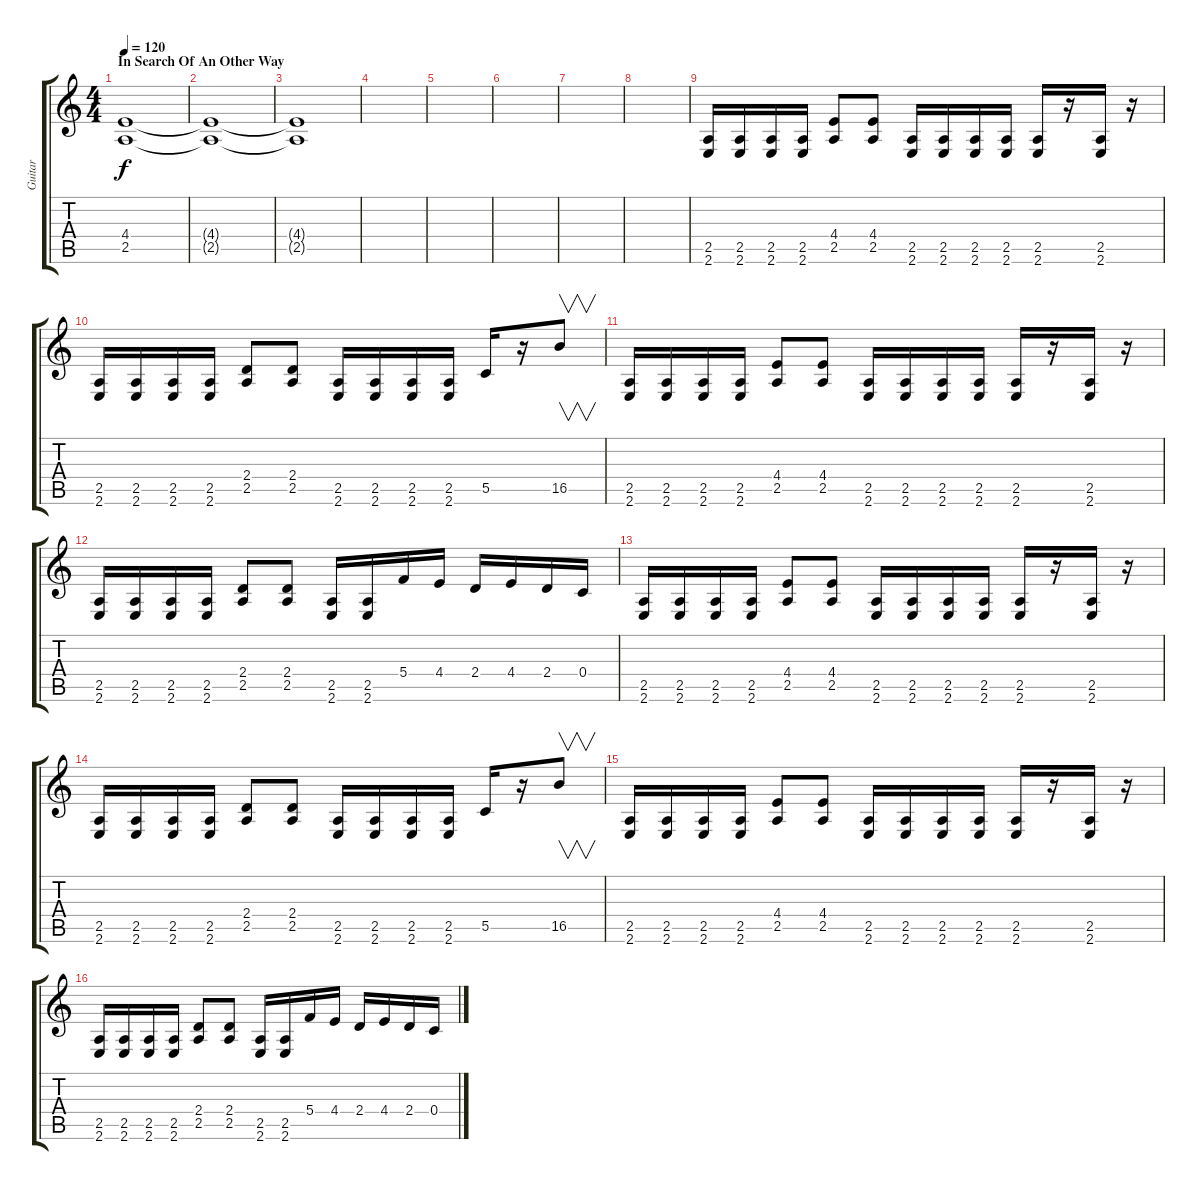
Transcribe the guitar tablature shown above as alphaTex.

\track ("Guitar" "Guitar") {instrument overdrivenguitar}
\staff {score tabs}
\tuning (D4 A3 F3 C3 G2 D2) {hide}
\ts (4 4)
\section ("" "In Search Of An Other Way")
\tempo 120
\clef g2
\ks c
(4.4 2.5).1{dy f volume 13 balance 7 instrument overdrivenguitar} |
(4.4{t} 2.5{t}).1 |
(4.4{t} 2.5{t}).1 |
|
|
|
|
|
(2.5 2.6).16 (2.5 2.6).16 (2.5 2.6).16 (2.5 2.6).16 (4.4 2.5).8 (4.4 2.5).8 (2.5 2.6).16 (2.5 2.6).16 (2.5 2.6).16 (2.5 2.6).16 (2.5 2.6).16 r.16 (2.5 2.6).16 r.16 |
(2.5 2.6).16 (2.5 2.6).16 (2.5 2.6).16 (2.5 2.6).16 (2.4 2.5).8 (2.4 2.5).8 (2.5 2.6).16 (2.5 2.6).16 (2.5 2.6).16 (2.5 2.6).16 5.5.16 r.16 16.5.8{v} |
(2.5 2.6).16 (2.5 2.6).16 (2.5 2.6).16 (2.5 2.6).16 (4.4 2.5).8 (4.4 2.5).8 (2.5 2.6).16 (2.5 2.6).16 (2.5 2.6).16 (2.5 2.6).16 (2.5 2.6).16 r.16 (2.5 2.6).16 r.16 |
(2.5 2.6).16 (2.5 2.6).16 (2.5 2.6).16 (2.5 2.6).16 (2.4 2.5).8 (2.4 2.5).8 (2.5 2.6).16 (2.5 2.6).16 5.4.16 4.4.16 2.4.16 4.4.16 2.4.16 0.4.16 |
(2.5 2.6).16 (2.5 2.6).16 (2.5 2.6).16 (2.5 2.6).16 (4.4 2.5).8 (4.4 2.5).8 (2.5 2.6).16 (2.5 2.6).16 (2.5 2.6).16 (2.5 2.6).16 (2.5 2.6).16 r.16 (2.5 2.6).16 r.16 |
(2.5 2.6).16 (2.5 2.6).16 (2.5 2.6).16 (2.5 2.6).16 (2.4 2.5).8 (2.4 2.5).8 (2.5 2.6).16 (2.5 2.6).16 (2.5 2.6).16 (2.5 2.6).16 5.5.16 r.16 16.5.8{v} |
(2.5 2.6).16 (2.5 2.6).16 (2.5 2.6).16 (2.5 2.6).16 (4.4 2.5).8 (4.4 2.5).8 (2.5 2.6).16 (2.5 2.6).16 (2.5 2.6).16 (2.5 2.6).16 (2.5 2.6).16 r.16 (2.5 2.6).16 r.16 |
(2.5 2.6).16 (2.5 2.6).16 (2.5 2.6).16 (2.5 2.6).16 (2.4 2.5).8 (2.4 2.5).8 (2.5 2.6).16 (2.5 2.6).16 5.4.16 4.4.16 2.4.16 4.4.16 2.4.16 0.4.16
